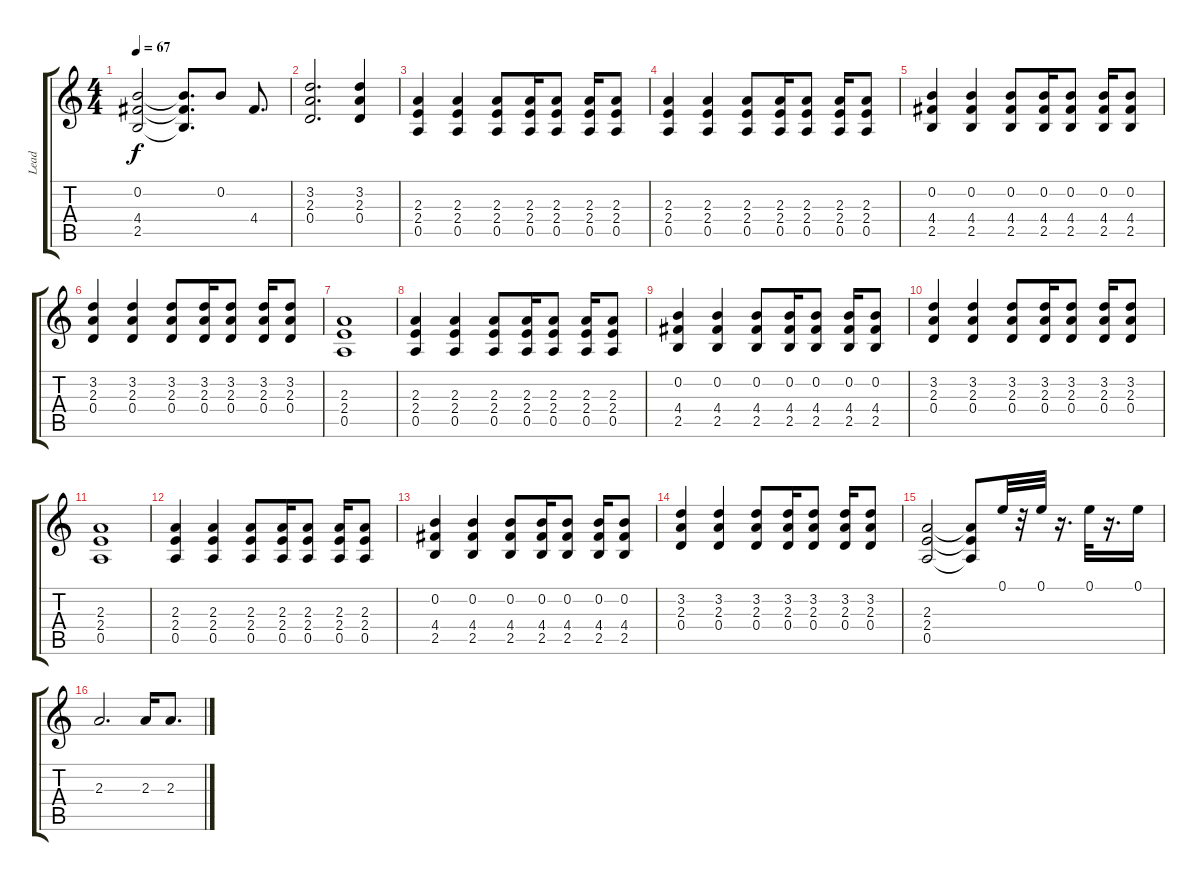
\track ("Lead" "Lead") {instrument electricguitarclean}
\staff {score tabs}
\tuning (E4 B3 G3 D3 A2 E2) {hide}
\ts (4 4)
\tempo 67
\clef g2
\ks c
(0.2 4.4 2.5).2{dy f} (0.2{t} 4.4{t} 2.5{t}).8{d} 0.2.8 4.4.8{d} |
(3.2 2.3 0.4).2{d} (3.2 2.3 0.4).4 |
(2.3 2.4 0.5).4 (2.3 2.4 0.5).4 (2.3 2.4 0.5).8 (2.3 2.4 0.5).16 (2.3 2.4 0.5).8 (2.3 2.4 0.5).16 (2.3 2.4 0.5).8 |
(2.3 2.4 0.5).4 (2.3 2.4 0.5).4 (2.3 2.4 0.5).8 (2.3 2.4 0.5).16 (2.3 2.4 0.5).8 (2.3 2.4 0.5).16 (2.3 2.4 0.5).8 |
(0.2 4.4 2.5).4 (0.2 4.4 2.5).4 (0.2 4.4 2.5).8 (0.2 4.4 2.5).16 (0.2 4.4 2.5).8 (0.2 4.4 2.5).16 (0.2 4.4 2.5).8 |
(3.2 2.3 0.4).4 (3.2 2.3 0.4).4 (3.2 2.3 0.4).8 (3.2 2.3 0.4).16 (3.2 2.3 0.4).8 (3.2 2.3 0.4).16 (3.2 2.3 0.4).8 |
(2.3 2.4 0.5).1 |
(2.3 2.4 0.5).4 (2.3 2.4 0.5).4 (2.3 2.4 0.5).8 (2.3 2.4 0.5).16 (2.3 2.4 0.5).8 (2.3 2.4 0.5).16 (2.3 2.4 0.5).8 |
(0.2 4.4 2.5).4 (0.2 4.4 2.5).4 (0.2 4.4 2.5).8 (0.2 4.4 2.5).16 (0.2 4.4 2.5).8 (0.2 4.4 2.5).16 (0.2 4.4 2.5).8 |
(3.2 2.3 0.4).4 (3.2 2.3 0.4).4 (3.2 2.3 0.4).8 (3.2 2.3 0.4).16 (3.2 2.3 0.4).8 (3.2 2.3 0.4).16 (3.2 2.3 0.4).8 |
(2.3 2.4 0.5).1 |
(2.3 2.4 0.5).4 (2.3 2.4 0.5).4 (2.3 2.4 0.5).8 (2.3 2.4 0.5).16 (2.3 2.4 0.5).8 (2.3 2.4 0.5).16 (2.3 2.4 0.5).8 |
(0.2 4.4 2.5).4 (0.2 4.4 2.5).4 (0.2 4.4 2.5).8 (0.2 4.4 2.5).16 (0.2 4.4 2.5).8 (0.2 4.4 2.5).16 (0.2 4.4 2.5).8 |
(3.2 2.3 0.4).4 (3.2 2.3 0.4).4 (3.2 2.3 0.4).8 (3.2 2.3 0.4).16 (3.2 2.3 0.4).8 (3.2 2.3 0.4).16 (3.2 2.3 0.4).8 |
(2.3 2.4 0.5).2 (2.3{t} 2.4{t} 0.5{t}).8 0.1.32 r.32 0.1.32 r.16{d} 0.1.32 r.16{d} 0.1.16 |
2.3.2{d} 2.3.16 2.3.8{d}
